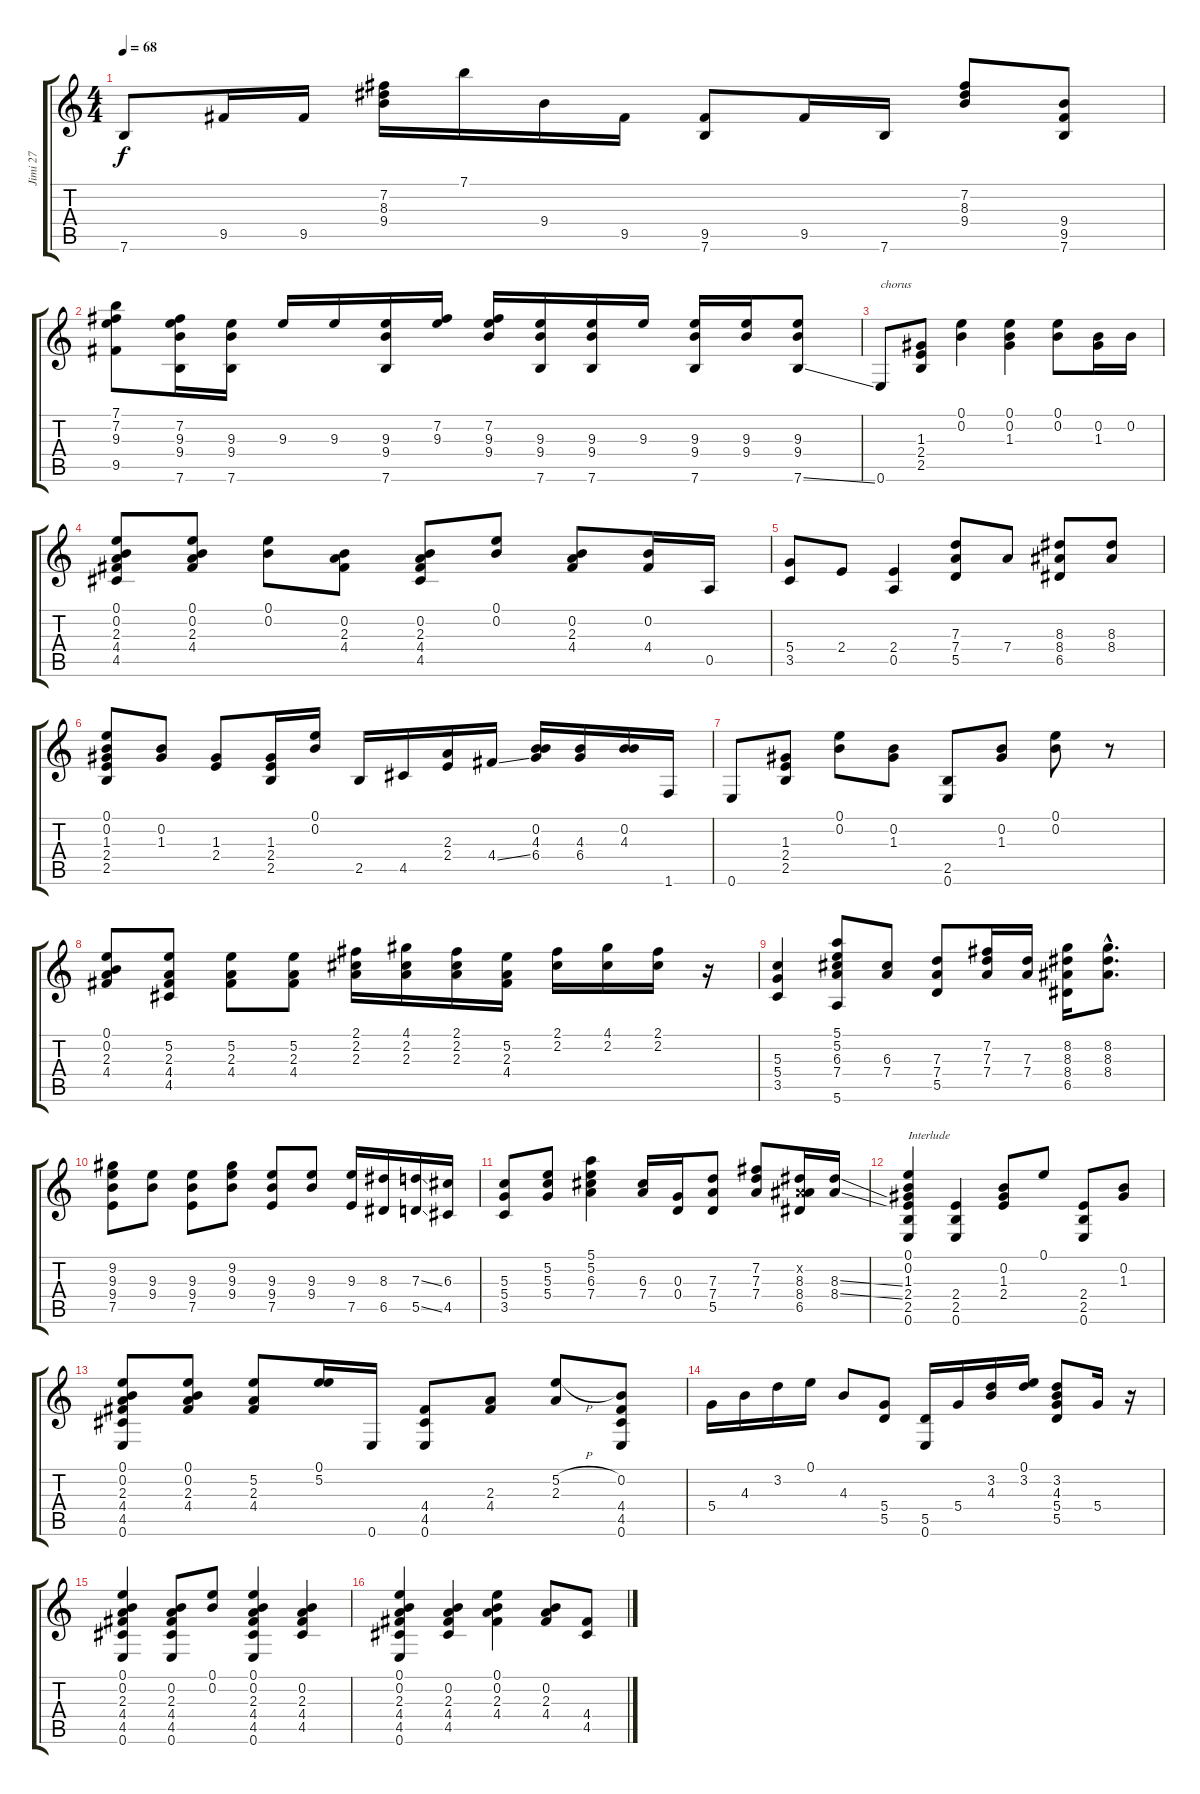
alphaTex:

\track ("Jimi 27" "Jimi 27") {instrument electricguitarclean}
\staff {score tabs}
\tuning (E4 B3 G3 D3 A2 E2) {hide}
\ts (4 4)
\tempo 68
\clef g2
\ks c
7.6.8{dy f} 9.5.16 9.5.16 (7.2 8.3 9.4).16 7.1.16 9.4.16 9.5.16 (9.5 7.6).8 9.5.16 7.6.16 (7.2 8.3 9.4).8 (9.4 9.5 7.6).8 |
(7.1 7.2 9.3 9.5).8 (7.2 9.3 9.4 7.6).16 (9.3 9.4 7.6).16 9.3.16 9.3.16 (9.3 9.4 7.6).16 (7.2 9.3).16 (7.2 9.3 9.4).16 (9.3 9.4 7.6).16 (9.3 9.4 7.6).16 9.3.16 (9.3 9.4 7.6).16 (9.3 9.4).16 (9.3 9.4 7.6{ss}).8 |
0.6.8{txt "chorus"} (1.3 2.4 2.5).8 (0.1 0.2).4 (0.1 0.2 1.3).4 (0.1 0.2).8 (0.2 1.3).16 0.2.16 |
(0.1 0.2 2.3 4.4 4.5).8 (0.1 0.2 2.3 4.4).8 (0.1 0.2).8 (0.2 2.3 4.4).8 (0.2 2.3 4.4 4.5).8 (0.1 0.2).8 (0.2 2.3 4.4).8 (0.2 4.4).16 0.5.16 |
(5.4 3.5).8 2.4.8 (2.4 0.5).4 (7.3 7.4 5.5).8 7.4.8 (8.3 8.4 6.5).8 (8.3 8.4).8 |
(0.1 0.2 1.3 2.4 2.5).8 (0.2 1.3).8 (1.3 2.4).8 (1.3 2.4 2.5).16 (0.1 0.2).16 2.5.16 4.5.16 (2.3 2.4).16 4.4{ss}.16 (0.2 4.3 6.4).16 (4.3 6.4).16 (0.2 4.3).16 1.6.16 |
0.6.8 (1.3 2.4 2.5).8 (0.1 0.2).8 (0.2 1.3).8 (2.5 0.6).8 (0.2 1.3).8 (0.1 0.2).8 r.8 |
(0.1 0.2 2.3 4.4).8 (5.2 2.3 4.4 4.5).8 (5.2 2.3 4.4).8 (5.2 2.3 4.4).8 (2.1 2.2 2.3).16 (4.1 2.2 2.3).16 (2.1 2.2 2.3).16 (5.2 2.3 4.4).16 (2.1 2.2).16 (4.1 2.2).16 (2.1 2.2).16 r.16 |
(5.3 5.4 3.5).4 (5.1 5.2 6.3 7.4 5.6).8 (6.3 7.4).8 (7.3 7.4 5.5).8 (7.2 7.3 7.4).16 (7.3 7.4).16 (8.2 8.3 8.4 6.5).16 (8.2{hac} 8.3{hac} 8.4{hac}).8{d} |
(9.2 9.3 9.4 7.5).8 (9.3 9.4).8 (9.3 9.4 7.5).8 (9.2 9.3 9.4).8 (9.3 9.4 7.5).8 (9.3 9.4).8 (9.3 7.5).16 (8.3 6.5).16 (7.3{ss} 5.5{ss}).16 (6.3 4.5).16 |
(5.3 5.4 3.5).8 (5.2 5.3 5.4).8 (5.1 5.2 6.3 7.4).4 (6.3 7.4).16 (0.3 0.4).16 (7.3 7.4 5.5).8 (7.2 7.3 7.4).8 (-1.2{x} 8.3 8.4 6.5).16 (8.3{ss} 8.4{ss}).16 |
(0.1 0.2 1.3 2.4 2.5 0.6).4{txt "Interlude"} (2.4 2.5 0.6).4 (0.2 1.3 2.4).8 0.1.8 (2.4 2.5 0.6).8 (0.2 1.3).8 |
(0.1 0.2 2.3 4.4 4.5 0.6).8 (0.1 0.2 2.3 4.4).8 (5.2 2.3 4.4).8 (0.1 5.2).16 0.6.16 (4.4 4.5 0.6).8 (2.3 4.4).8 (5.2{h} 2.3).8 (0.2 4.4 4.5 0.6).8 |
5.4.16 4.3.16 3.2.16 0.1.16 4.3.8 (5.4 5.5).8 (5.5 0.6).16 5.4.16 (3.2 4.3).16 (0.1 3.2).16 (3.2 4.3 5.4 5.5).8 5.4.16 r.16 |
(0.1 0.2 2.3 4.4 4.5 0.6).4 (0.2 2.3 4.4 4.5 0.6).8 (0.1 0.2).8 (0.1 0.2 2.3 4.4 4.5 0.6).4 (0.2 2.3 4.4 4.5).4 |
(0.1 0.2 2.3 4.4 4.5 0.6).4 (0.2 2.3 4.4 4.5).4 (0.1 0.2 2.3 4.4).4 (0.2 2.3 4.4).8 (4.4 4.5).8
